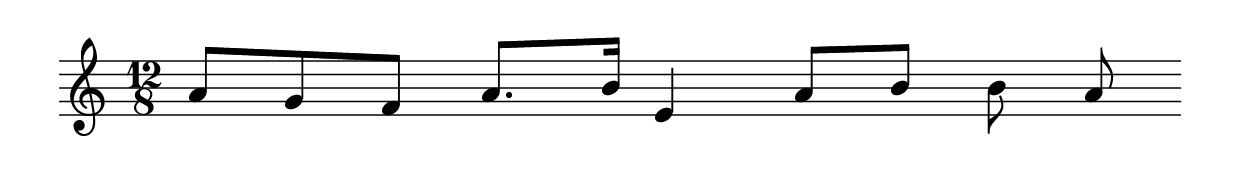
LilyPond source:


\version "2.24.1"  
\header {
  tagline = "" \language "english"
}

#(set-global-staff-size 26)

\score {
    \fixed c' {
      \time 12/8
      \omit Score.BarLine
      a8 g8 f8 a8. b16 e4 a8 b8 b8 a8
    }
    \layout {
      indent = 0\mm
      ragged-right = ##f
      \context {
        \Score
        \remove "Bar_number_engraver"
      }
    }
}


